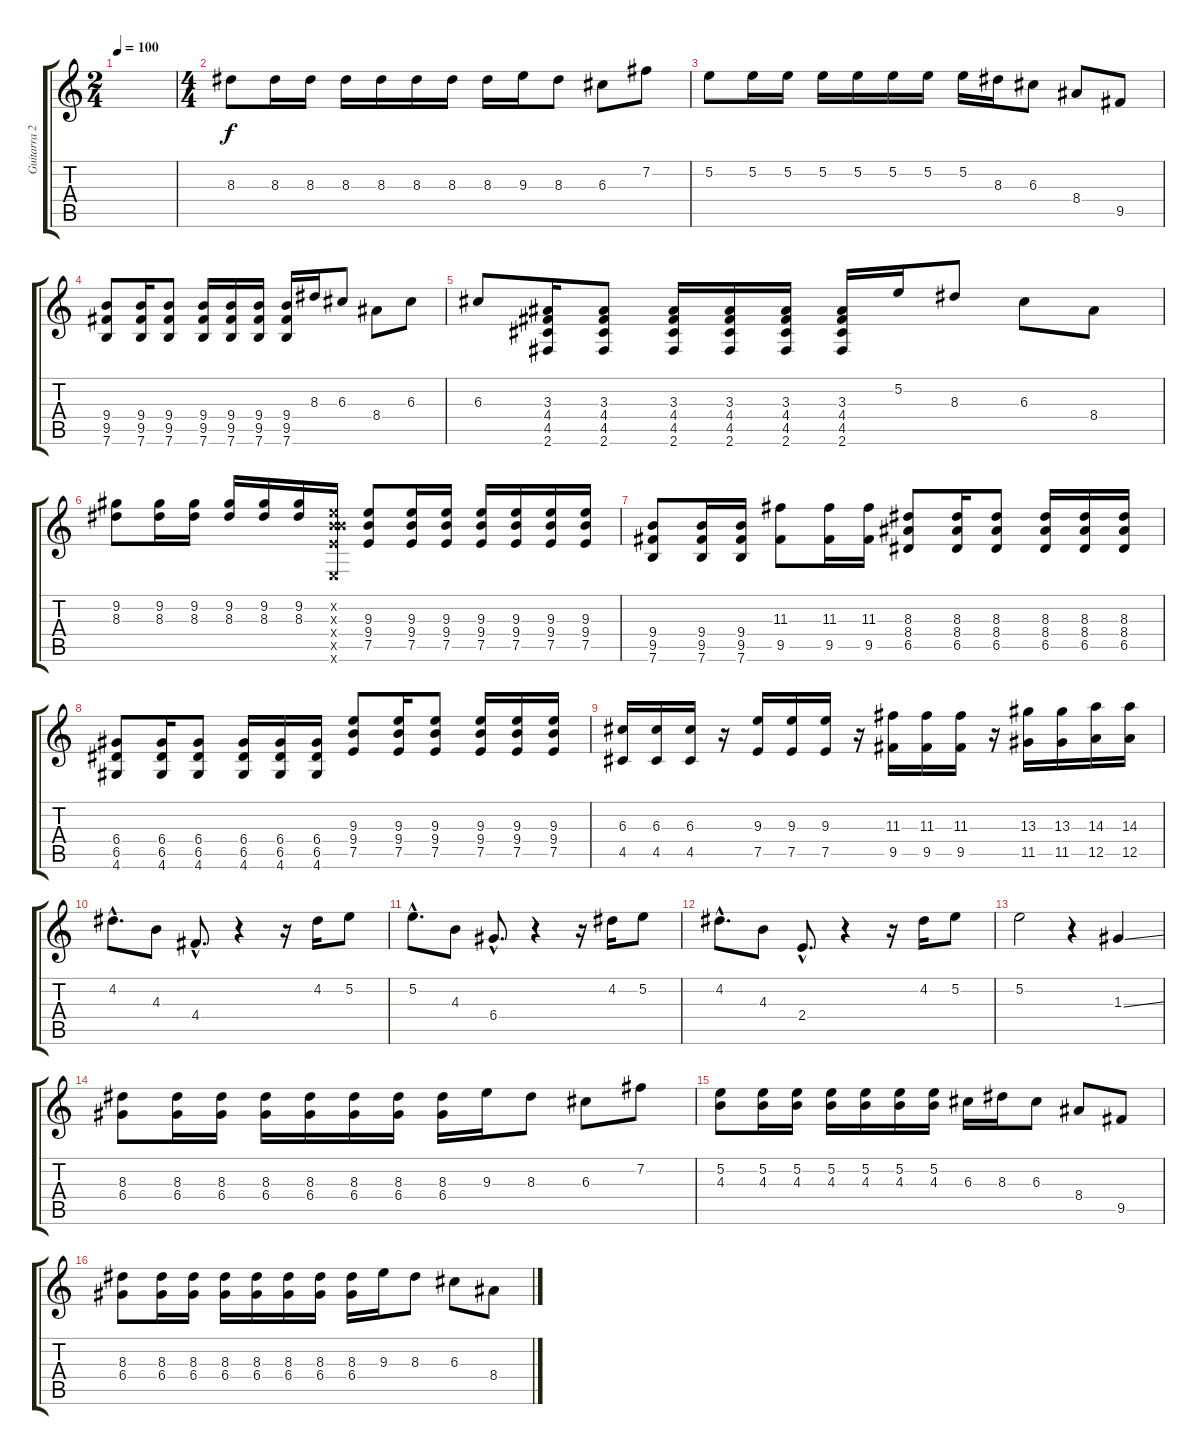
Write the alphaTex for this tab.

\track ("Guitarra 2" "Guitarra 2") {instrument distortionguitar}
\staff {score tabs}
\tuning (E4 B3 G3 D3 A2 E2) {hide}
\ts (2 4)
\tempo 100
\clef g2
\ks c
|
\ts (4 4)
8.3.8 8.3.16 8.3.16 8.3.16 8.3.16 8.3.16 8.3.16 8.3.16 9.3.16 8.3.8 6.3.8 7.2.8 |
5.2.8 5.2.16 5.2.16 5.2.16 5.2.16 5.2.16 5.2.16 5.2.16 8.3.16 6.3.8 8.4.8 9.5.8 |
(9.4 9.5 7.6).8 (9.4 9.5 7.6).16 (9.4 9.5 7.6).8 (9.4 9.5 7.6).16 (9.4 9.5 7.6).16 (9.4 9.5 7.6).16 (9.4 9.5 7.6).16 8.3.16 6.3.8 8.4.8 6.3.8 |
6.3.8 (3.3 4.4 4.5 2.6).16 (3.3 4.4 4.5 2.6).8 (3.3 4.4 4.5 2.6).16 (3.3 4.4 4.5 2.6).16 (3.3 4.4 4.5 2.6).16 (3.3 4.4 4.5 2.6).16 5.2.16 8.3.8 6.3.8 8.4.8 |
(9.2 8.3).8 (9.2 8.3).16 (9.2 8.3).16 (9.2 8.3).16 (9.2 8.3).16 (9.2 8.3).16 (0.2{x} 9.3{x} 9.4{x} 7.5{x} 0.6{x}).16 (9.3 9.4 7.5).8 (9.3 9.4 7.5).16 (9.3 9.4 7.5).16 (9.3 9.4 7.5).16 (9.3 9.4 7.5).16 (9.3 9.4 7.5).16 (9.3 9.4 7.5).16 |
(9.4 9.5 7.6).8 (9.4 9.5 7.6).16 (9.4 9.5 7.6).16 (11.3 9.5).8 (11.3 9.5).16 (11.3 9.5).16 (8.3 8.4 6.5).8 (8.3 8.4 6.5).16 (8.3 8.4 6.5).8 (8.3 8.4 6.5).16 (8.3 8.4 6.5).16 (8.3 8.4 6.5).16 |
(6.4 6.5 4.6).8 (6.4 6.5 4.6).16 (6.4 6.5 4.6).8 (6.4 6.5 4.6).16 (6.4 6.5 4.6).16 (6.4 6.5 4.6).16 (9.3 9.4 7.5).8 (9.3 9.4 7.5).16 (9.3 9.4 7.5).8 (9.3 9.4 7.5).16 (9.3 9.4 7.5).16 (9.3 9.4 7.5).16 |
(6.3 4.5).16 (6.3 4.5).16 (6.3 4.5).16 r.16 (9.3 7.5).16 (9.3 7.5).16 (9.3 7.5).16 r.16 (11.3 9.5).16 (11.3 9.5).16 (11.3 9.5).16 r.16 (13.3 11.5).16 (13.3 11.5).16 (14.3 12.5).16 (14.3 12.5).16 |
4.2{hac}.8{d} 4.3.8 4.4{hac}.8{d} r.4 r.16 4.2.16 5.2.8 |
5.2{hac}.8{d} 4.3.8 6.4{hac}.8{d} r.4 r.16 4.2.16 5.2.8 |
4.2{hac}.8{d} 4.3.8 2.4{hac}.8{d} r.4 r.16 4.2.16 5.2.8 |
5.2.2 r.4 1.3{ss}.4 |
(8.3 6.4).8 (8.3 6.4).16 (8.3 6.4).16 (8.3 6.4).16 (8.3 6.4).16 (8.3 6.4).16 (8.3 6.4).16 (8.3 6.4).16 9.3.16 8.3.8 6.3.8 7.2.8 |
(5.2 4.3).8 (5.2 4.3).16 (5.2 4.3).16 (5.2 4.3).16 (5.2 4.3).16 (5.2 4.3).16 (5.2 4.3).16 6.3.16 8.3.16 6.3.8 8.4.8 9.5.8 |
(8.3 6.4).8 (8.3 6.4).16 (8.3 6.4).16 (8.3 6.4).16 (8.3 6.4).16 (8.3 6.4).16 (8.3 6.4).16 (8.3 6.4).16 9.3.16 8.3.8 6.3.8 8.4.8
